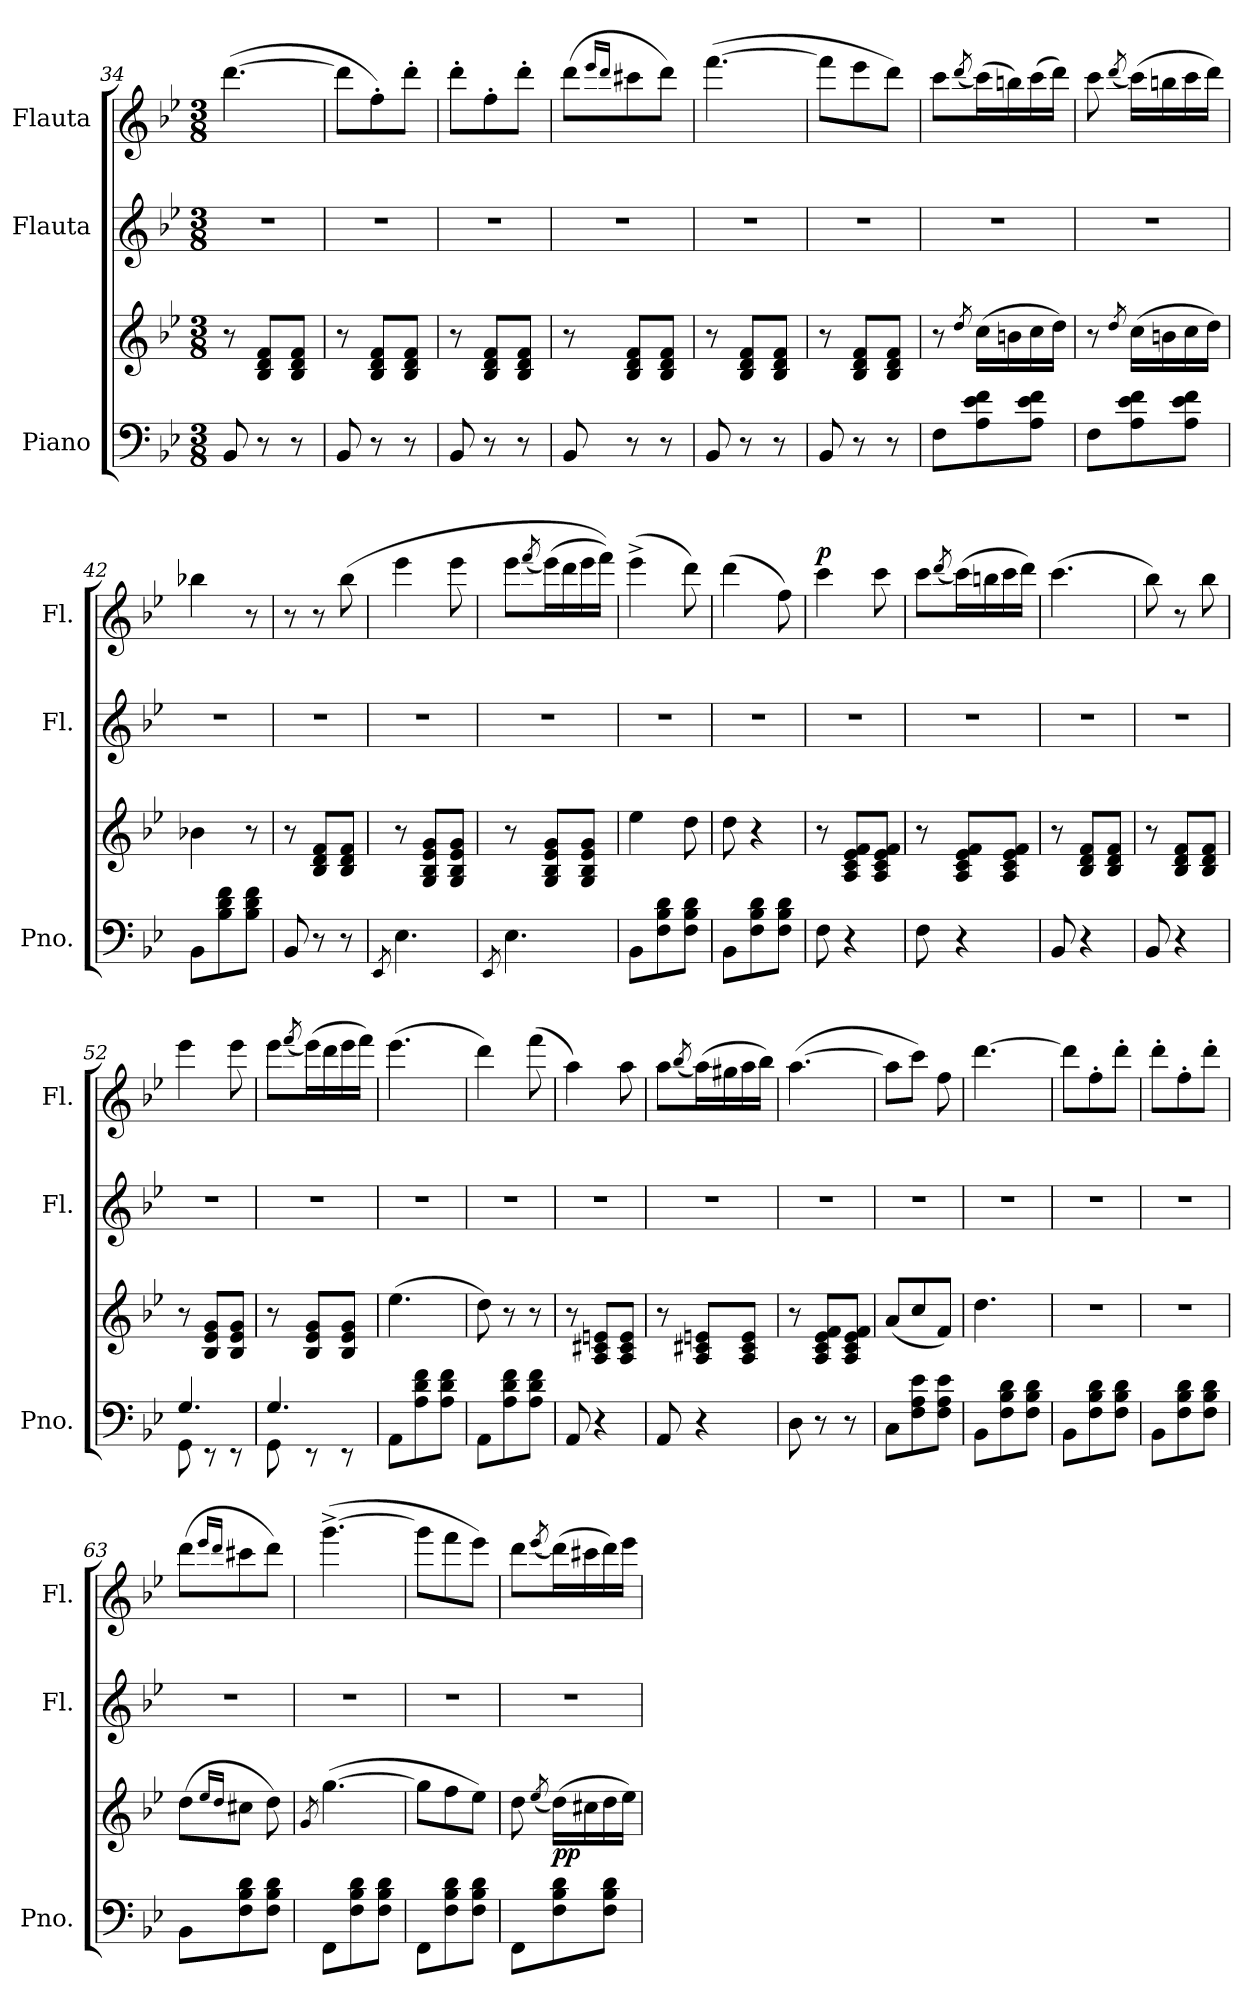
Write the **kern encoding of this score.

**kern	**kern	**dynam	**kern	**kern	**dynam
*part3	*part3	*part3	*part2	*part1	*part1
*staff4	*staff3	*staff3/4	*staff2	*staff1	*staff1
*I"Piano	*	*	*I"Flauta	*I"Flauta	*
*I'Pno.	*	*	*I'Fl.	*I'Fl.	*
*clefF4	*clefG2	*	*clefG2	*clefG2	*
*k[b-e-]	*k[b-e-]	*	*k[b-e-]	*k[b-e-]	*
*M3/8	*M3/8	*	*M3/8	*M3/8	*
=34	=34	=34	=34	=34	=34
8BB-/	8r	.	4.r	([4.ddd\	.
8r	8B-/ 8d/ 8f/L	.	.	.	.
8r	8B-/ 8d/ 8f/J	.	.	.	.
!!LO:LB:g=z
=35	=35	=35	=35	=35	=35
8BB-/	8r	.	4.r	8ddd\L]	.
8r	8B-/ 8d/ 8f/L	.	.	8ff'\)	.
8r	8B-/ 8d/ 8f/J	.	.	8ddd'\J	.
=36	=36	=36	=36	=36	=36
8BB-/	8r	.	4.r	8ddd'\L	.
8r	8B-/ 8d/ 8f/L	.	.	8ff'\	.
8r	8B-/ 8d/ 8f/J	.	.	8ddd'\J	.
=37	=37	=37	=37	=37	=37
8BB-/	8r	.	4.r	(8ddd\L	.
.	.	.	.	16qeee-/LL	.
.	.	.	.	16qddd/JJ	.
8r	8B-/ 8d/ 8f/L	.	.	8ccc#X\	.
8r	8B-/ 8d/ 8f/J	.	.	8ddd\J)	.
=38	=38	=38	=38	=38	=38
8BB-/	8r	.	4.r	([4.fff\	.
8r	8B-/ 8d/ 8f/L	.	.	.	.
8r	8B-/ 8d/ 8f/J	.	.	.	.
=39	=39	=39	=39	=39	=39
8BB-/	8r	.	4.r	8fff\L]	.
8r	8B-/ 8d/ 8f/L	.	.	8eee-\	.
8r	8B-/ 8d/ 8f/J	.	.	8ddd\J)	.
=40	=40	=40	=40	=40	=40
8F\L	8r	.	4.r	8ccc\L	.
.	8qdd/	.	.	(8qddd/	.
8A\ 8e-\ 8f\	(16cc\LL	.	.	(16ccc\L)	.
.	16bn\	.	.	16bbn\)	.
8A\ 8e-\ 8f\J	16cc\	.	.	(16ccc\	.
.	16dd\JJ)	.	.	16ddd\JJ)	.
!!LO:PB:g=z
=41	=41	=41	=41	=41	=41
8F\L	8r	.	4.r	8ccc\	.
.	8qdd/	.	.	(8qddd/	.
8A\ 8e-\ 8f\	(16cc\LL	.	.	(16ccc\LL)	.
.	16bn\	.	.	16bbn\	.
8A\ 8e-\ 8f\J	16cc\	.	.	16ccc\	.
.	16dd\JJ)	.	.	16ddd\JJ)	.
=42	=42	=42	=42	=42	=42
8BB-\L	4b-X\	.	4.r	4bb-X\	.
8B-\ 8d\ 8f\	.	.	.	.	.
8B-\ 8d\ 8f\J	8r	.	.	8r	.
=43	=43	=43	=43	=43	=43
8BB-/	8r	.	4.r	8r	.
8r	8B-/ 8d/ 8f/L	.	.	8r	.
8r	8B-/ 8d/ 8f/J	.	.	(8bb-\	.
=44	=44	=44	=44	=44	=44
8qEE-/	.	.	.	.	.
4.E-\	8r	.	4.r	4eee-\	.
.	8G/ 8B-/ 8e-/ 8g/L	.	.	.	.
.	8G/ 8B-/ 8e-/ 8g/J	.	.	8eee-\	.
=45	=45	=45	=45	=45	=45
8qEE-/	.	.	.	.	.
4.E-\	8r	.	4.r	8eee-\L	.
.	.	.	.	(8qfff/	.
.	8G/ 8B-/ 8e-/ 8g/L	.	.	(16eee-\L)	.
.	.	.	.	16ddd\	.
.	8G/ 8B-/ 8e-/ 8g/J	.	.	16eee-\	.
.	.	.	.	16fff\JJ))	.
=46	=46	=46	=46	=46	=46
8BB-\L	4ee-\	.	4.r	(4eee-^\	.
8F\ 8B-\ 8d\	.	.	.	.	.
8F\ 8B-\ 8d\J	8dd\	.	.	8ddd\)	.
=47	=47	=47	=47	=47	=47
8BB-\L	8dd\	.	4.r	(4ddd\	.
8F\ 8B-\ 8d\	4r	.	.	.	.
!	!	!	!	!	!LO:DY:a
8F\ 8B-\ 8d\J	.	.	.	8ff\)	other-dynamics
!!LO:LB:g=z
=48	=48	=48	=48	=48	=48
!	!	!	!	!	!LO:DY:a
8F\	8r	.	4.r	4ccc\	p
4r	8A/ 8c/ 8e-/ 8f/L	.	.	.	.
.	8A/ 8c/ 8e-/ 8f/J	.	.	8ccc\	.
=49	=49	=49	=49	=49	=49
8F\	8r	.	4.r	8ccc\L	.
.	.	.	.	(8qddd/	.
4r	8A/ 8c/ 8e-/ 8f/L	.	.	(16ccc\L)	.
.	.	.	.	16bbn\	.
.	8A/ 8c/ 8e-/ 8f/J	.	.	16ccc\	.
.	.	.	.	16ddd\JJ)	.
=50	=50	=50	=50	=50	=50
8BB-/	8r	.	4.r	(4.ccc\	.
4r	8B-/ 8d/ 8f/L	.	.	.	.
.	8B-/ 8d/ 8f/J	.	.	.	.
=51	=51	=51	=51	=51	=51
8BB-/	8r	.	4.r	8bb-\)	.
4r	8B-/ 8d/ 8f/L	.	.	8r	.
.	8B-/ 8d/ 8f/J	.	.	8bb-\	.
=52	=52	=52	=52	=52	=52
*^	*	*	*	*	*
4.G:/	8GG\	8r	.	4.r	4eee-\	.
.	8r	8B-/ 8e-/ 8g/L	.	.	.	.
.	8r	8B-/ 8e-/ 8g/J	.	.	8eee-\	.
=53	=53	=53	=53	=53	=53	=53
4.G:/	8GG\	8r	.	4.r	8eee-\L	.
.	.	.	.	.	(8qfff/	.
.	8r	8B-/ 8e-/ 8g/L	.	.	(16eee-\L)	.
.	.	.	.	.	16ddd\	.
.	8r	8B-/ 8e-/ 8g/J	.	.	16eee-\	.
.	.	.	.	.	16fff\JJ)	.
*v	*v	*	*	*	*	*
!!LO:LB:g=z
=54	=54	=54	=54	=54	=54
8AA\L	(4.ee-\	.	4.r	(4.eee-\	.
8A\ 8d\ 8f\	.	.	.	.	.
8A\ 8d\ 8f\J	.	.	.	.	.
=55	=55	=55	=55	=55	=55
8AA\L	8dd\)	.	4.r	4ddd\)	.
8A\ 8d\ 8f\	8r	.	.	.	.
8A\ 8d\ 8f\J	8r	.	.	(8fff\	.
=56	=56	=56	=56	=56	=56
8AA/	8r	.	4.r	4aa\)	.
4r	8A/ 8c#X/ 8en/L	.	.	.	.
.	8A/ 8c#/ 8e/J	.	.	8aa\	.
=57	=57	=57	=57	=57	=57
8AA/	8r	.	4.r	8aa\L	.
.	.	.	.	(8qbb-/	.
4r	8A/ 8c#X/ 8en/L	.	.	(16aa\L)	.
.	.	.	.	16gg#X\	.
.	8A/ 8c#/ 8e/J	.	.	16aa\	.
.	.	.	.	16bb-\JJ)	.
=58	=58	=58	=58	=58	=58
8D\	8r	.	4.r	([4.aa\	.
8r	8A/ 8c/ 8e-/ 8f/L	.	.	.	.
8r	8A/ 8c/ 8e-/ 8f/J	.	.	.	.
=59	=59	=59	=59	=59	=59
8C\L	(8a/L	.	4.r	8aa\L]	.
8F\ 8A\ 8e-\	8cc/	.	.	8ccc\J)	.
8F\ 8A\ 8e-\J	8f/J)	.	.	8ff\	.
=60	=60	=60	=60	=60	=60
8BB-\L	4.dd\	.	4.r	[4.ddd\	.
8F\ 8B-\ 8d\	.	.	.	.	.
8F\ 8B-\ 8d\J	.	.	.	.	.
!!LO:PB:g=z
=61	=61	=61	=61	=61	=61
8BB-\L	4.r	.	4.r	8ddd\L]	.
8F\ 8B-\ 8d\	.	.	.	8ff'\	.
8F\ 8B-\ 8d\J	.	.	.	8ddd'\J	.
=62	=62	=62	=62	=62	=62
8BB-\L	4.r	.	4.r	8ddd'\L	.
8F\ 8B-\ 8d\	.	.	.	8ff'\	.
8F\ 8B-\ 8d\J	.	.	.	8ddd'\J	.
=63	=63	=63	=63	=63	=63
8BB-\L	(8dd\L	.	4.r	(8ddd\L	.
.	16qee-/LL	.	.	16qeee-/LL	.
.	16qdd/JJ	.	.	16qddd/JJ	.
8F\ 8B-\ 8d\	8cc#X\J	.	.	8ccc#X\	.
8F\ 8B-\ 8d\J	8dd\)	.	.	8ddd\J)	.
=64	=64	=64	=64	=64	=64
.	8qg/	.	.	.	.
8FF\L	([4.gg\	.	4.r	([4.ggg^\	.
8F\ 8B-\ 8d\	.	.	.	.	.
8F\ 8B-\ 8d\J	.	.	.	.	.
=65	=65	=65	=65	=65	=65
8FF\L	8gg\L]	.	4.r	8ggg\L]	.
8F\ 8B-\ 8d\	8ff\	.	.	8fff\	.
8F\ 8B-\ 8d\J	8ee-\J)	.	.	8eee-\J)	.
=66	=66	=66	=66	=66	=66
8FF\L	8dd\	.	4.r	8ddd\L	.
.	(8qee-/	.	.	(8qeee-/	.
!	!	!LO:DY:b	!	!	!
8F\ 8B-\ 8d\	(16dd\LL)	pp	.	(16ddd\L)	.
.	16cc#X\	.	.	16ccc#X\	.
8F\ 8B-\ 8d\J	16dd\	.	.	16ddd\)	.
.	16ee-\JJ)	.	.	16eee-\JJ	.
=	=	=	=	=	=
*-	*-	*-	*-	*-	*-
